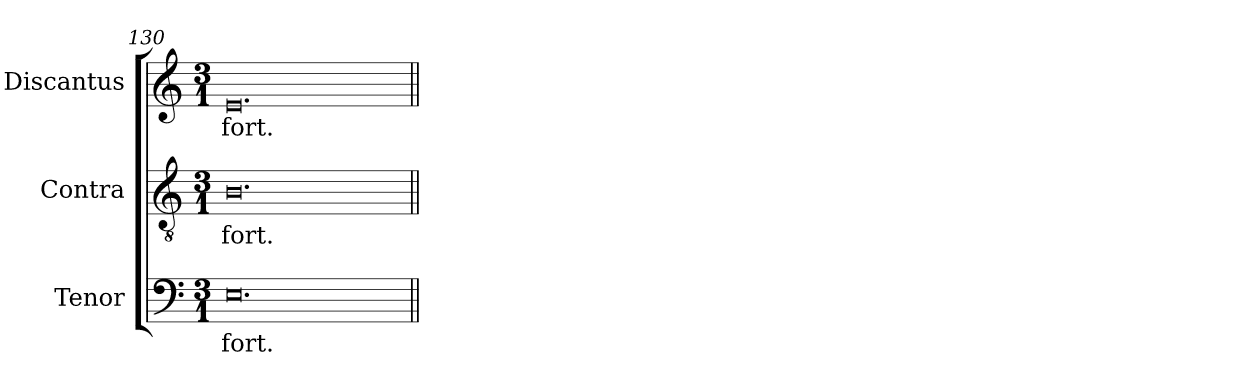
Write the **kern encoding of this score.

**kern	**text	**kern	**text	**kern	**text
*part3	*part3	*part2	*part2	*part1	*part1
*staff3	*staff3	*staff2	*staff2	*staff1	*staff1
*I"Tenor	*	*I"Contra	*	*I"Discantus	*
*I'T	*	*I'C	*	*I'D	*
*clefF4	*	*clefGv2	*	*clefG2	*
*k[]	*	*k[]	*	*k[]	*
*M3/1	*	*M3/1	*	*M3/1	*
=130	=130	=130	=130	=130	=130
0.E	fort.	0.B	fort.	0.e	fort.
=||	=||	=||	=||	=||	=||
*-	*-	*-	*-	*-	*-
